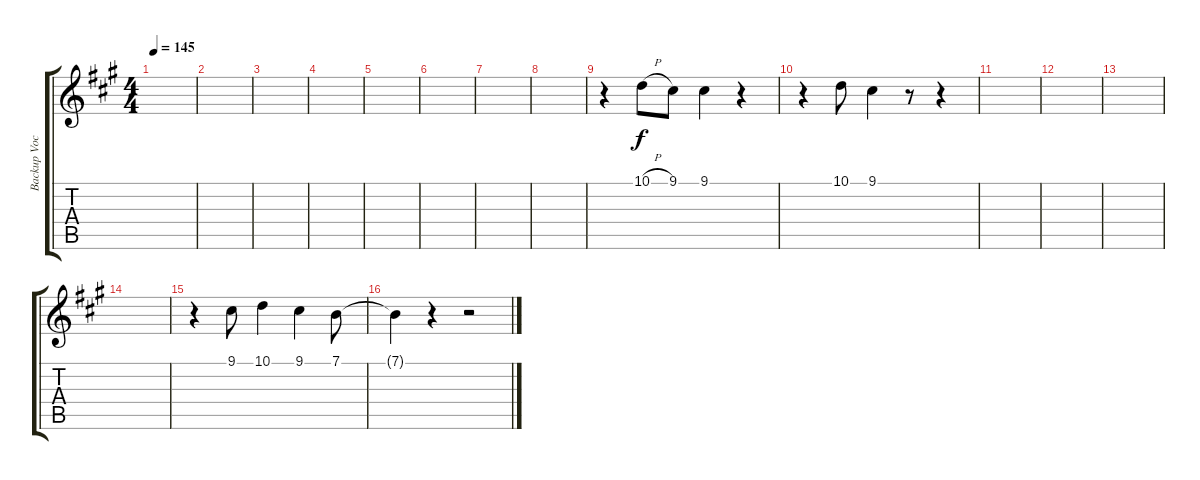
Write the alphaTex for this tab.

\track ("Backup Vocals" "Backup Voc") {instrument tenorsax}
\staff {score tabs}
\tuning (E4 B3 G3 D3 A2 E2) {hide}
\ts (4 4)
\tempo 145
\clef g2
\ks a
|
|
|
|
|
|
|
|
r.4 10.1{h}.8 9.1.8 9.1.4 r.4 |
r.4 10.1.8 9.1.4 r.8 r.4 |
|
|
|
|
r.4 9.1.8 10.1.4 9.1.4 7.1.8 |
7.1{t}.4 r.4 r.2
